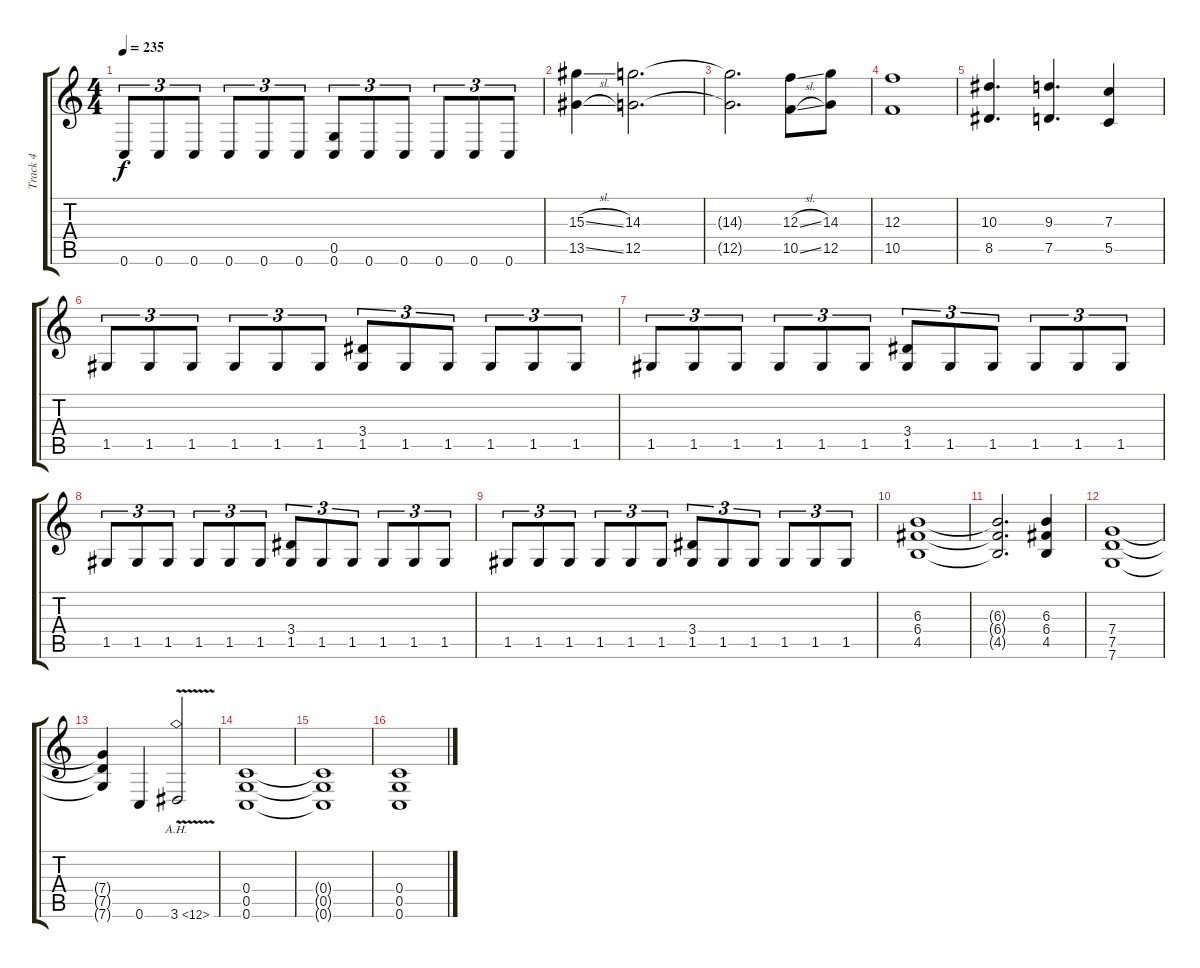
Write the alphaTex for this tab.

\track ("Track 4" "Track 4") {instrument distortionguitar}
\staff {score tabs}
\tuning (D4 A3 F3 C3 G2 C2) {hide}
\ts (4 4)
\tempo 235
\clef g2
\ks c
0.6.8{tu (3 2) dy f} 0.6.8{tu (3 2)} 0.6.8{tu (3 2)} 0.6.8{tu (3 2)} 0.6.8{tu (3 2)} 0.6.8{tu (3 2)} (0.5 0.6).8{tu (3 2)} 0.6.8{tu (3 2)} 0.6.8{tu (3 2)} 0.6.8{tu (3 2)} 0.6.8{tu (3 2)} 0.6.8{tu (3 2)} |
(15.3{sl} 13.5{sl}).4 (14.3 12.5).2{d} |
(14.3{t} 12.5{t}).2{d} (12.3{sl} 10.5{sl}).8 (14.3 12.5).8 |
(12.3 10.5).1 |
(10.3 8.5).4{d} (9.3 7.5).4{d} (7.3 5.5).4 |
1.5.8{tu (3 2)} 1.5.8{tu (3 2)} 1.5.8{tu (3 2)} 1.5.8{tu (3 2)} 1.5.8{tu (3 2)} 1.5.8{tu (3 2)} (3.4 1.5).8{tu (3 2)} 1.5.8{tu (3 2)} 1.5.8{tu (3 2)} 1.5.8{tu (3 2)} 1.5.8{tu (3 2)} 1.5.8{tu (3 2)} |
1.5.8{tu (3 2)} 1.5.8{tu (3 2)} 1.5.8{tu (3 2)} 1.5.8{tu (3 2)} 1.5.8{tu (3 2)} 1.5.8{tu (3 2)} (3.4 1.5).8{tu (3 2)} 1.5.8{tu (3 2)} 1.5.8{tu (3 2)} 1.5.8{tu (3 2)} 1.5.8{tu (3 2)} 1.5.8{tu (3 2)} |
1.5.8{tu (3 2)} 1.5.8{tu (3 2)} 1.5.8{tu (3 2)} 1.5.8{tu (3 2)} 1.5.8{tu (3 2)} 1.5.8{tu (3 2)} (3.4 1.5).8{tu (3 2)} 1.5.8{tu (3 2)} 1.5.8{tu (3 2)} 1.5.8{tu (3 2)} 1.5.8{tu (3 2)} 1.5.8{tu (3 2)} |
1.5.8{tu (3 2)} 1.5.8{tu (3 2)} 1.5.8{tu (3 2)} 1.5.8{tu (3 2)} 1.5.8{tu (3 2)} 1.5.8{tu (3 2)} (3.4 1.5).8{tu (3 2)} 1.5.8{tu (3 2)} 1.5.8{tu (3 2)} 1.5.8{tu (3 2)} 1.5.8{tu (3 2)} 1.5.8{tu (3 2)} |
(6.3 6.4 4.5).1 |
(6.3{t} 6.4{t} 4.5{t}).2{d} (6.3 6.4 4.5).4 |
(7.4 7.5 7.6).1 |
(7.4{t} 7.5{t} 7.6{t}).4 0.6.4 3.6{ah 9 v}.2 |
(0.4 0.5 0.6).1 |
(0.4{t} 0.5{t} 0.6{t}).1 |
(0.4 0.5 0.6).1
